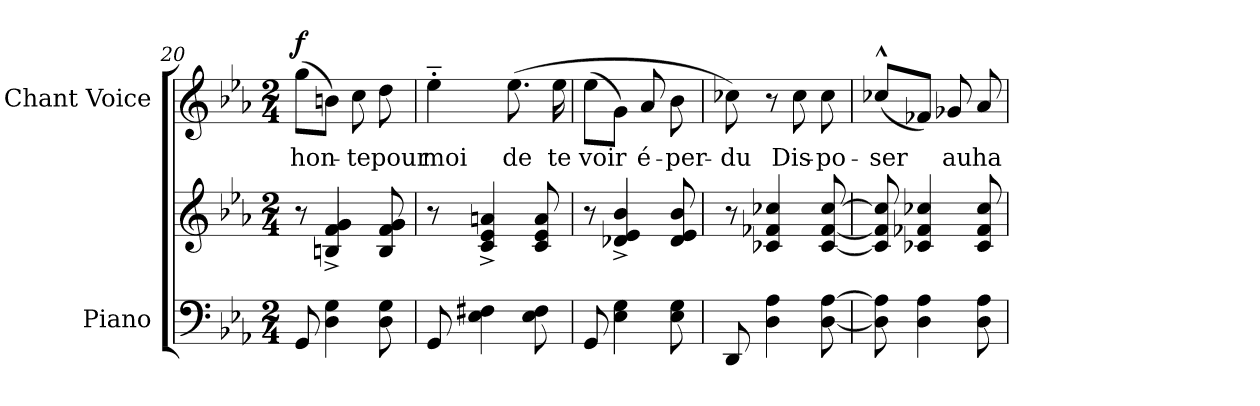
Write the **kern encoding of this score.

**kern	**kern	**kern	**text	**dynam
*part2	*part2	*part1	*part1	*part1
*staff3	*staff2	*staff1	*staff1	*staff1
*I"Piano	*	*I"Chant Voice	*	*
*I'Pno	*	*	*	*
!!LO:PB:g=z
*clefF4	*clefG2	*clefG2	*	*
*k[b-e-a-]	*k[b-e-a-]	*k[b-e-a-]	*	*
*M2/4	*M2/4	*M2/4	*	*
=20	=20	=20	=20	=20
!	!	!	!LO:LY:b	!LO:DY:a
8GG/	8r	(8gg\L	hon-	f
4D\ 4G\	4Bn/^ 4f/^ 4g/^	8bn\J)	.	.
!	!	!	!LO:LY:b	!
.	.	8cc\	-te	.
!	!	!	!LO:LY:b	!
8D\ 8G\	8B/ 8f/ 8g/	8dd\	pour	.
=21	=21	=21	=21	=21
!	!	!	!LO:LY:b	!
8GG/	8r	4ee-'~\	moi	.
4E-\ 4F#X\	4c/^ 4e-/^ 4an/^	.	.	.
!	!	!	!LO:LY:b	!
.	.	(8.ee-\	de	.
8E-\ 8F#\	8c/ 8e-/ 8a/	.	.	.
!	!	!	!LO:LY:b	!
.	.	16ee-\	te	.
=22	=22	=22	=22	=22
!	!	!	!LO:LY:b	!
8GG/	8r	(8ee-\L	voir	.
4E-\ 4G\	4d-X/^ 4e-/^ 4b-/^	8g\J)	.	.
!	!	!	!LO:LY:b	!
.	.	8a-/	é-	.
!	!	!	!LO:LY:b	!
8E-\ 8G\	8d-/ 8e-/ 8b-/	8b-\	-per-	.
=23	=23	=23	=23	=23
!	!	!	!LO:LY:b	!
8DD/	8r	8cc-X\)	-du	.
4D\ 4A-\	4c-X/ 4f-X/ 4cc-X/	8r	.	.
!	!	!	!LO:LY:b	!
.	.	8cc-\	Dis-	.
!	!	!	!LO:LY:b	!
[8D\ [8A-\	[8c-/ [8f-/ [8cc-/	8cc-\	-po-	.
=24	=24	=24	=24	=24
!	!	!	!LO:LY:b	!
8D\] 8A-\]	8c-/] 8f-/] 8cc-/]	(8cc-X^^/L	-ser	.
4D\ 4A-\	4c-X/ 4f-X/ 4cc-X/	8f-X/J)	.	.
!	!	!	!LO:LY:b	!
.	.	8g-X/	au	.
!	!	!	!LO:LY:b	!
8D\ 8A-\	8c-/ 8f-/ 8cc-/	8a-/	ha-	.
=	=	=	=	=
*-	*-	*-	*-	*-
